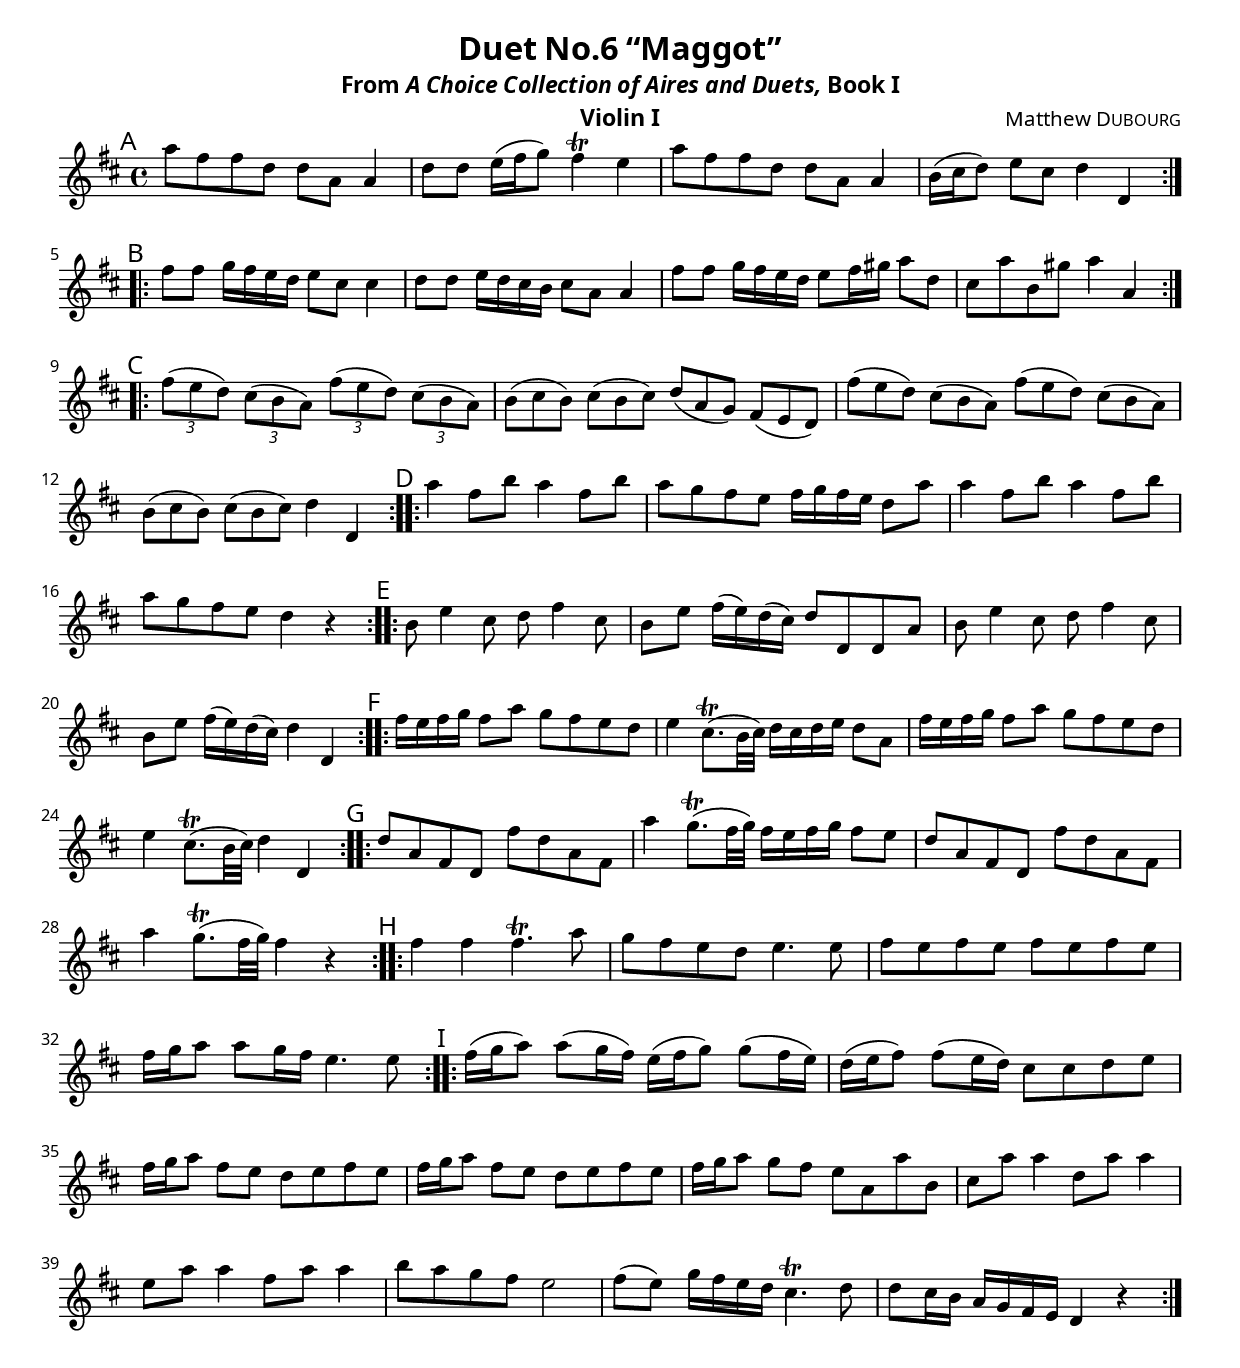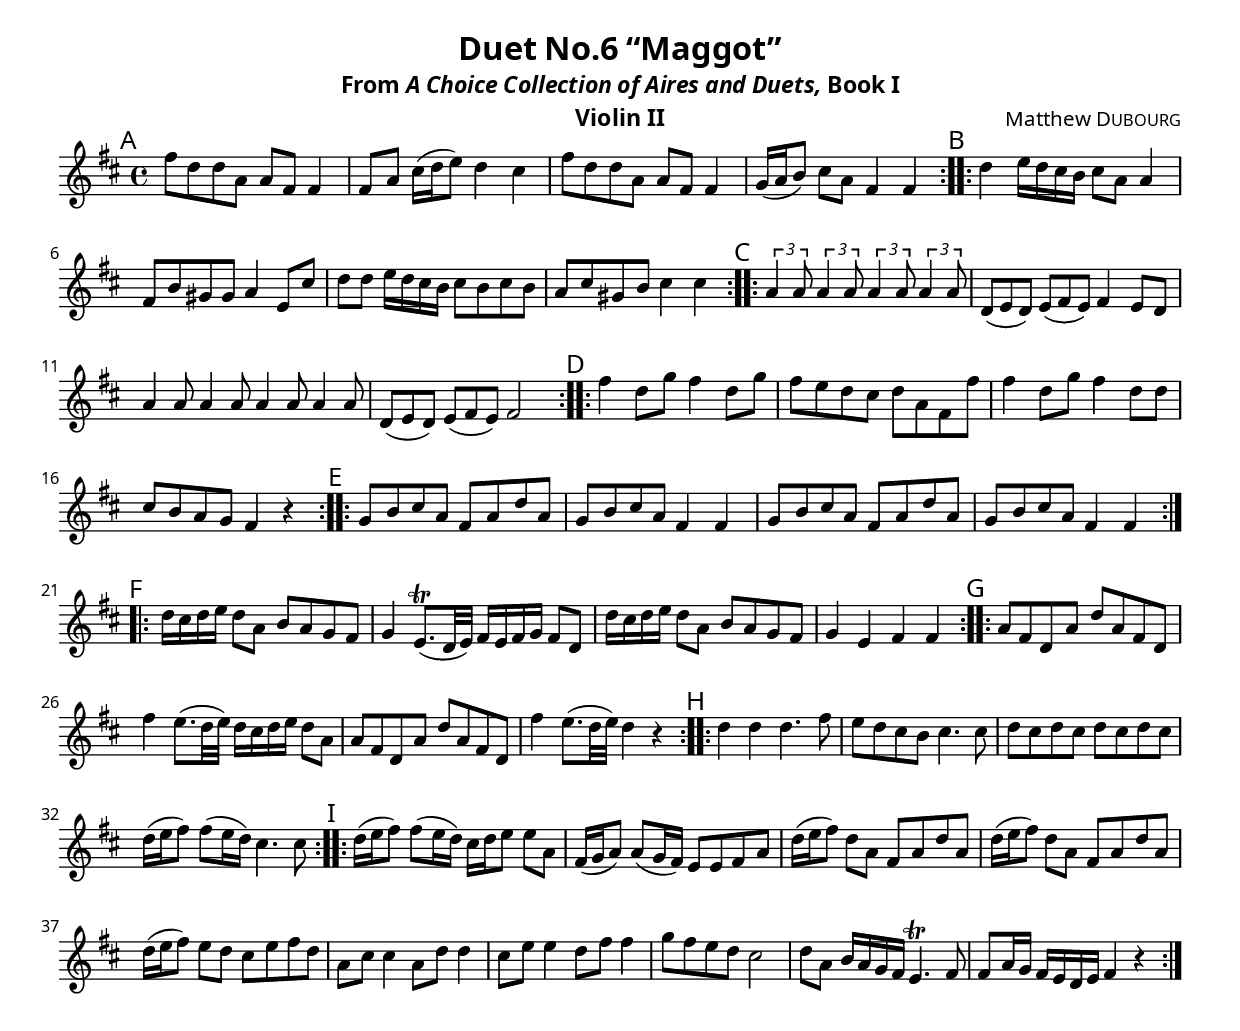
\version "2.14.2"

\include "../../globalstuff.ly"

\header {
	title = \markup { Duet No.6 “Maggot” }
	subtitle = \markup { From \italic { A Choice Collection of Aires and Duets, } Book I }
	composer = \markup { Matthew \smallCaps{Dubourg} }
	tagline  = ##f
}

% Maggot
ga = {
	\clef treble
	\time 4/4
	\key d \major
}

nAa = \relative c''' {
	\mark "A"
	\repeat volta 2 {
		a8 fis fis d d a a4
		d8 d e16( fis g8) fis4\trill e
		a8 fis fis d d a a4
		b16( cis d8) e cis d4 d,
	}
	\mark "B"
	\repeat volta 2 {
		fis'8 fis g16 fis e d e8 cis cis4
		d8 d e16 d cis b cis8 a a4
		fis'8 fis g16 fis e d e8 fis16 gis a8 d,
		cis8 a' b, gis' a4 a,
	}
	\mark "C"
	\repeat volta 2 {
		\repeat unfold 2 { \times 2/3 { fis'8( e d) } \times 2/3 { cis( b a) }}
		\scaleDurations #'(2 . 3) {
			b8( cis b) cis( b cis) d( a g) fis( e d)
			\repeat unfold 2 { fis'8( e d) cis( b a) }
			b8( cis b) cis( b cis)
		} d4 d,
	}
	\mark "D"
	\repeat volta 2 {
		a''4 fis8 b a4 fis8 b
		a8 g fis e fis16 g fis e d8 a'
		a4 fis8 b a4 fis8 b
		a8 g fis e d4 r
	}
	\mark "E"
	\repeat volta 2 {
		b8 e4 cis8 d fis4 cis8
		b8 e fis16( e) d( cis) d8 d, d a'
		b8 e4 cis8 d fis4 cis8
		b8 e fis16( e) d( cis) d4 d,
	}
	\mark "F"
	\repeat volta 2 {
		fis'16 e fis g fis8 a g fis e d
		e4 cis8.\trill( b32 cis) d16 cis d e d8 a
		fis'16 e fis g fis8 a g fis e d
		e4 cis8.\trill( b32 cis) d4 d,
	}
	\mark "G"
	\repeat volta 2 {
		d'8 a fis d fis' d a fis
		a'4 g8.\trill( fis32 g) fis16 e fis g fis8 e
		d8 a fis d fis' d a fis
		a'4 g8.\trill( fis32 g ) fis4 r
	}
	\mark "H"
	\repeat volta 2 {
		fis4 fis fis4.\trill a8
		g8 fis e d e4. e8
		\repeat unfold 4 { fis8 e }
		fis16 g a8 a8 g16 fis e4. e8
	}
	\mark "I"
	\repeat volta 2 {
		fis16( g a8) a8( g16 fis) e16( fis g8) g( fis16 e)
		d16( e fis8) fis( e16 d) cis8 cis d e
		\repeat unfold 2 { fis16 g a8 fis e d e fis e }
		fis16 g a8 g fis e a, a' b,
		cis8 a' a4 d,8 a' a4
		e8 a a4 fis8 a a4
		b8 a g fis e2
		fis8( e) g16 fis e d cis4.\trill d8
		d8 cis16 b a g fis e d4 r
	}
}

nBa = \relative c'' {
	\mark "A"
	\repeat volta 2 {
		fis8 d d a a fis fis4
		fis8 a cis16( d e8) d4 cis
		fis8 d d a a fis fis4
		g16( a b8) cis a fis4 fis
	}
	\mark "B"
	\repeat volta 2 {
		d'4 e16 d cis b cis8 a a4
		fis8 b gis gis a4 e8 cis'
		d8 d e16 d cis b cis8 b cis b
		a8 cis gis b cis4 cis
	}
	\mark "C"
	\repeat volta 2 {
		\repeat unfold 4 { \times 2/3 { a4 a8 } }
		\scaleDurations #'(2 . 3) { d,8( e d) e( fis e) } fis4 e8 d
		\scaleDurations #'(2 . 3) {
			\repeat unfold 4 { a'4 a8 }
			d,8( e d) e( fis e)
		} fis2
	}
	\mark "D"
	\repeat volta 2 {
		fis'4 d8 g fis4 d8 g
		fis8 e d cis d a fis fis'
		fis4 d8 g fis4 d8 d
		cis8 b a g fis4 r
	}
	\mark "E"
	\repeat volta 2 {
		\repeat unfold 2 {
			g8 b cis a fis a d a
			g8 b cis a fis4 fis
		}
	}
	\mark "F"
	\repeat volta 2 {
		d'16 cis d e d8 a b a g fis
		g4 e8.\trill( d32 e) fis16 e fis g fis8 d
		d'16 cis d e d8 a b a g fis
		g4 e fis fis
	}
	\mark "G"
	\repeat volta 2 {
		a8 fis d a' d a fis d
		fis'4 e8.( d32 e) d16 cis d e d8 a
		a8 fis d a' d a fis d
		fis'4 e8.( d32 e) d4 r
	}
	\mark "H"
	\repeat volta 2 {
		d4 d d4. fis8
		e8 d cis b cis4. cis8
		\repeat unfold 4 { d8 cis }
		d16( e fis8) fis( e16 d) cis4. cis8
	}
	\mark "I"
	\repeat volta 2 {
		d16( e fis8) fis( e16 d) cis16 d e8 e a,
		fis16( g a8) a( g16 fis) e8 e fis a
		\repeat unfold 2 { d16( e fis8) d a fis a d a }
		d16( e fis8) e8 d cis e fis d
		a8 cis cis4 a8 d d4
		cis8 e e4 d8 fis fis4
		g8 fis e d cis2
		d8 a b16 a g fis e4.\trill fis8
		fis8 a16 g fis e d e fis4 r
	}
}


\book {
	\bookOutputName "Violin I"
	\bookpart {
		\header { instrument = "Violin I" }
		
		\score {
			\new Staff { \ga \nAa }
		}
	}
}

\book {
	\bookOutputName "Violin II"
	\bookpart {
		\header { instrument = "Violin II" }
		
		\score {
			\new Staff { \ga \nBa }
		}
	}
}